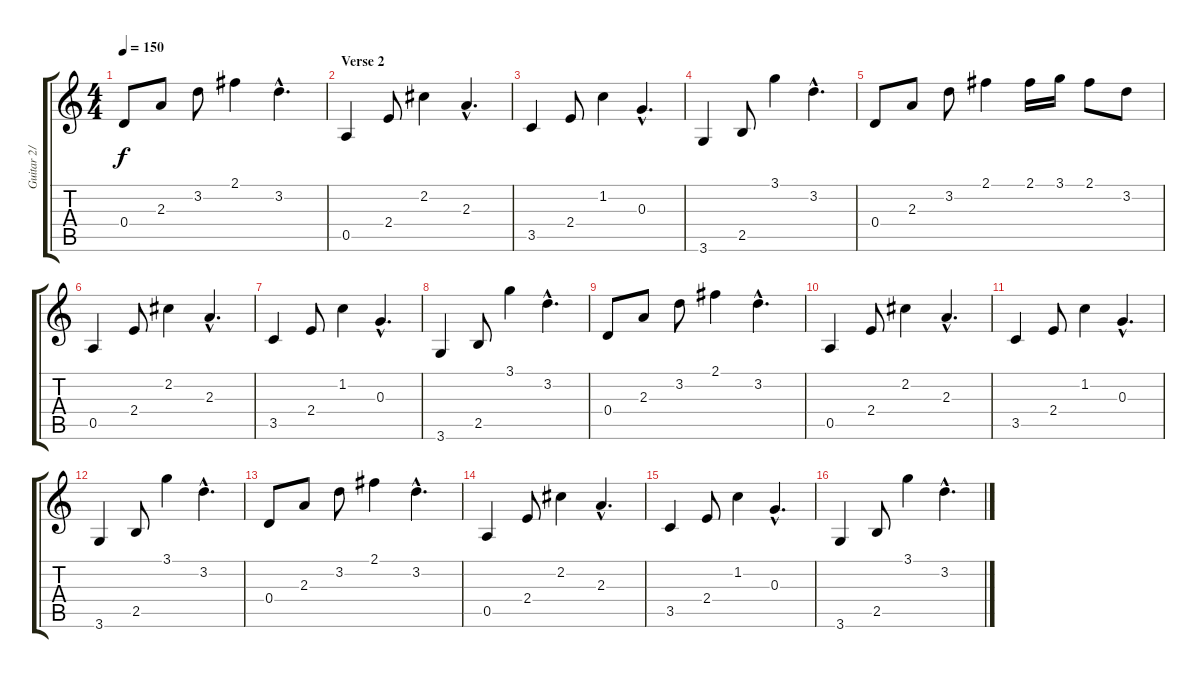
\track ("Guitar 2/ Brass Solo" "Guitar 2/ ") {instrument electricguitarclean}
\staff {score tabs}
\tuning (E4 B3 G3 D3 A2 E2) {hide}
\ts (4 4)
\tempo 150
\clef g2
\ks c
0.4.8{dy f} 2.3.8 3.2.8 2.1.4 3.2{hac}.4{d} |
\section ("" "Verse 2")
0.5.4 2.4.8 2.2.4 2.3{hac}.4{d} |
3.5.4 2.4.8 1.2.4 0.3{hac}.4{d} |
3.6.4 2.5.8 3.1.4 3.2{hac}.4{d} |
0.4.8 2.3.8 3.2.8 2.1.4 2.1.16 3.1.16 2.1.8 3.2.8 |
0.5.4 2.4.8 2.2.4 2.3{hac}.4{d} |
3.5.4 2.4.8 1.2.4 0.3{hac}.4{d} |
3.6.4 2.5.8 3.1.4 3.2{hac}.4{d} |
0.4.8 2.3.8 3.2.8 2.1.4 3.2{hac}.4{d} |
0.5.4 2.4.8 2.2.4 2.3{hac}.4{d} |
3.5.4 2.4.8 1.2.4 0.3{hac}.4{d} |
3.6.4 2.5.8 3.1.4 3.2{hac}.4{d} |
0.4.8 2.3.8 3.2.8 2.1.4 3.2{hac}.4{d} |
0.5.4 2.4.8 2.2.4 2.3{hac}.4{d} |
3.5.4 2.4.8 1.2.4 0.3{hac}.4{d} |
3.6.4 2.5.8 3.1.4 3.2{hac}.4{d}
